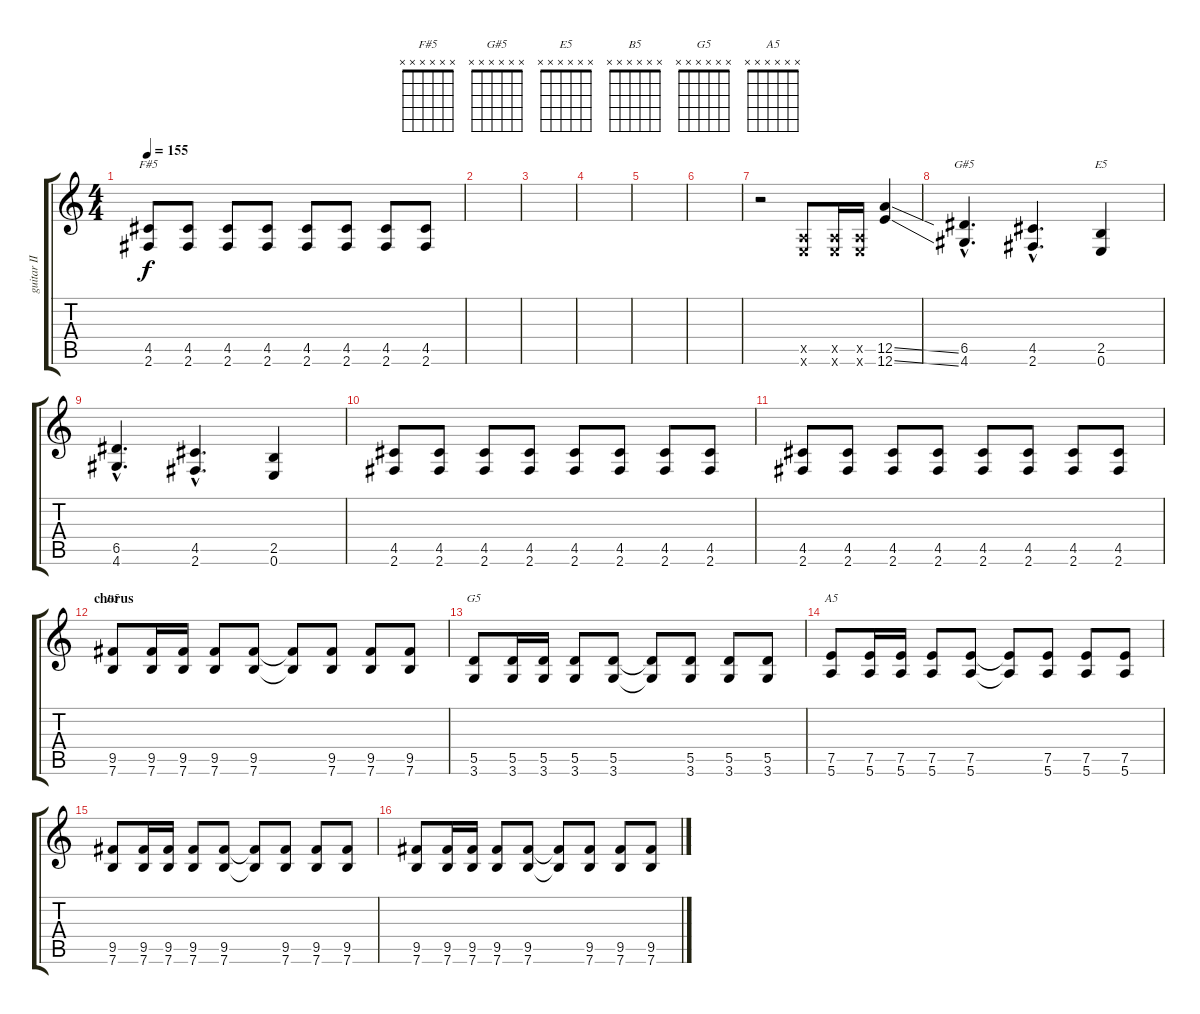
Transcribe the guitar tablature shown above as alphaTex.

\track ("guitar II" "guitar II") {instrument distortionguitar}
\staff {score tabs}
\tuning (E4 B3 G3 D3 A2 E2) {hide}
\chord ("F#5" x x x x x x) {firstfret 0}
\chord ("G#5" x x x x x x) {firstfret 0}
\chord ("E5" x x x x x x) {firstfret 0}
\chord ("B5" x x x x x x) {firstfret 0}
\chord ("G5" x x x x x x) {firstfret 0}
\chord ("A5" x x x x x x) {firstfret 0}
\ts (4 4)
\tempo 155
\clef g2
\ks c
(4.5 2.6).8{ch "F#5" dy f} (4.5 2.6).8 (4.5 2.6).8 (4.5 2.6).8 (4.5 2.6).8 (4.5 2.6).8 (4.5 2.6).8 (4.5 2.6).8 |
|
|
|
|
|
r.2 (0.5{x} 0.6{x}).8 (0.5{x} 0.6{x}).16 (0.5{x} 0.6{x}).16 (12.5{ss} 12.6{ss}).4 |
(6.5{hac} 4.6{hac}).4{d ch "G#5"} (4.5{hac} 2.6{hac}).4{d} (2.5 0.6).4{ch "E5"} |
(6.5{hac} 4.6{hac}).4{d} (4.5{hac} 2.6{hac}).4{d} (2.5 0.6).4 |
(4.5 2.6).8 (4.5 2.6).8 (4.5 2.6).8 (4.5 2.6).8 (4.5 2.6).8 (4.5 2.6).8 (4.5 2.6).8 (4.5 2.6).8 |
(4.5 2.6).8 (4.5 2.6).8 (4.5 2.6).8 (4.5 2.6).8 (4.5 2.6).8 (4.5 2.6).8 (4.5 2.6).8 (4.5 2.6).8 |
\section ("" "chorus")
(9.5 7.6).8{ch "B5"} (9.5 7.6).16 (9.5 7.6).16 (9.5 7.6).8 (9.5 7.6).8 (9.5{t} 7.6{t}).8 (9.5 7.6).8 (9.5 7.6).8 (9.5 7.6).8 |
(5.5 3.6).8{ch "G5"} (5.5 3.6).16 (5.5 3.6).16 (5.5 3.6).8 (5.5 3.6).8 (5.5{t} 3.6{t}).8 (5.5 3.6).8 (5.5 3.6).8 (5.5 3.6).8 |
(7.5 5.6).8{ch "A5"} (7.5 5.6).16 (7.5 5.6).16 (7.5 5.6).8 (7.5 5.6).8 (7.5{t} 5.6{t}).8 (7.5 5.6).8 (7.5 5.6).8 (7.5 5.6).8 |
(9.5 7.6).8 (9.5 7.6).16 (9.5 7.6).16 (9.5 7.6).8 (9.5 7.6).8 (9.5{t} 7.6{t}).8 (9.5 7.6).8 (9.5 7.6).8 (9.5 7.6).8 |
(9.5 7.6).8 (9.5 7.6).16 (9.5 7.6).16 (9.5 7.6).8 (9.5 7.6).8 (9.5{t} 7.6{t}).8 (9.5 7.6).8 (9.5 7.6).8 (9.5 7.6).8
